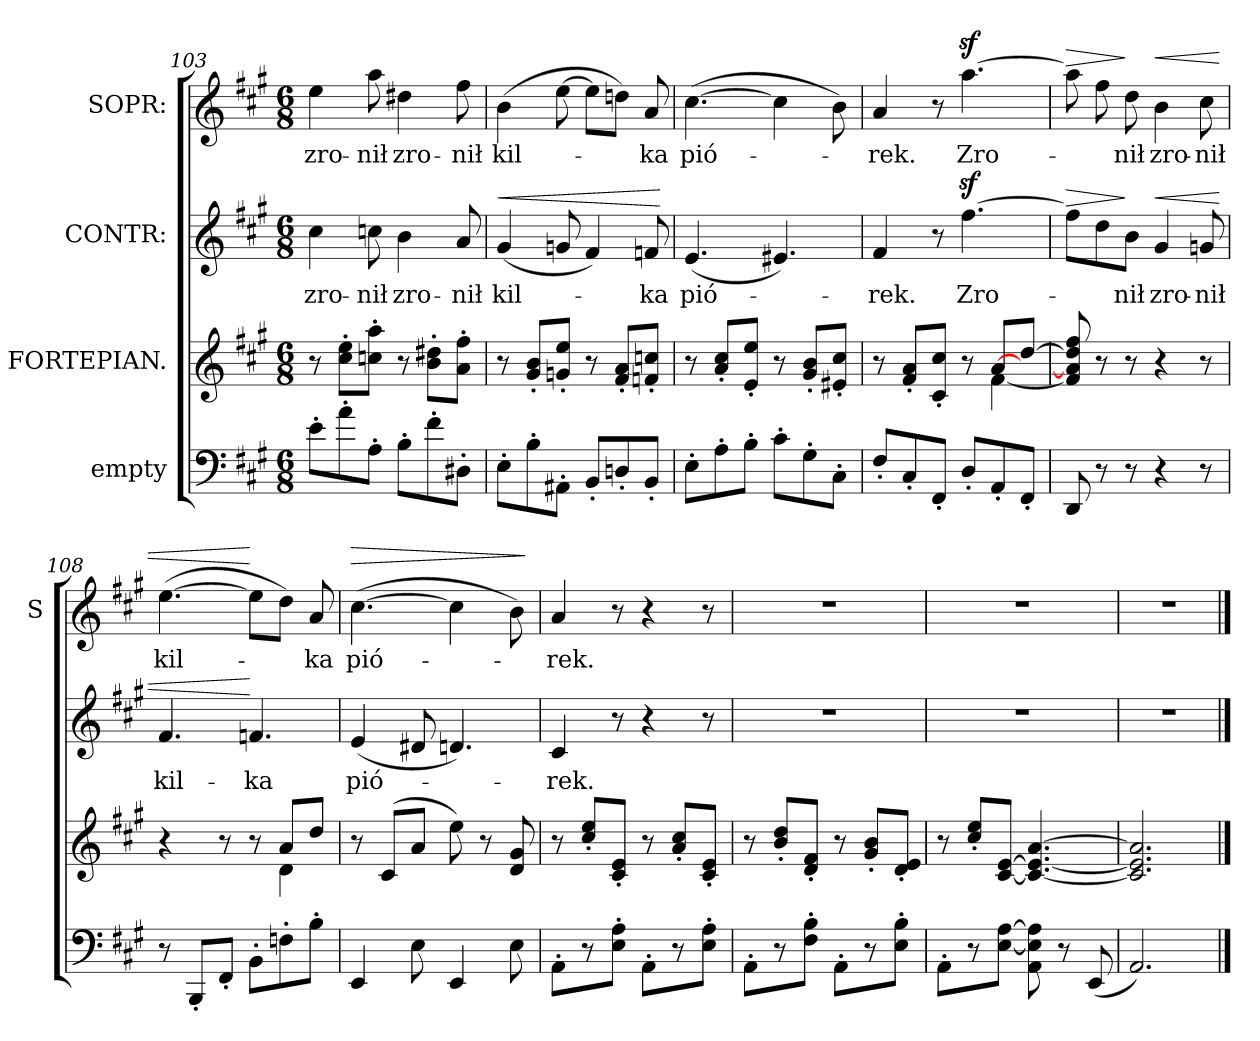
**kern	**kern	**kern	**text	**dynam	**kern	**text	**dynam
*part4	*part3	*part2	*part2	*part2	*part1	*part1	*part1
*staff4	*staff3	*staff2	*staff2	*staff2	*staff1	*staff1	*staff1
*I"empty	*I"FORTEPIAN.	*I"CONTR:	*	*	*I"SOPR:	*	*
*	*	*	*	*	*I'S	*	*
*clefF4	*clefG2	*clefG2	*	*	*clefG2	*	*
*k[f#c#g#]	*k[f#c#g#]	*k[f#c#g#]	*	*	*k[f#c#g#]	*	*
*A:	*A:	*A:	*	*	*A:	*	*
*M6/8	*M6/8	*M6/8	*	*	*M6/8	*	*
=103	=103	=103	=103	=103	=103	=103	=103
8e'\L	8r	4cc#\	zro-	.	4ee\	zro-	.
8a'\	8cc#'\ 8ee'\L	.	.	.	.	.	.
8A'\J	8ccn'\ 8aa'\J	8ccn\	-nił	.	8aa\	-nił	.
8B'\L	8r	4b\	zro-	.	4dd#X\	zro-	.
8f#'\	8b'\ 8dd#X'\L	.	.	.	.	.	.
8D#X'\J	8a'\ 8ff#'\J	8a/	-nił	.	8ff#\	-nił	.
=104	=104	=104	=104	=104	=104	=104	=104
!	!	!	!	!LO:HP:a	!	!	!
8E'\L	8r	(4g#/	kil-	<	(4b\	kil-	.
8B'\	8g#'/ 8b'/L	.	.	.	.	.	.
8AA#X'\J	8gn'/ 8ee'/J	8gn/	.	.	[8ee\	.	.
8BB'/L	8r	4f#/)	.	.	8ee\L]	.	.
8Dn'/	8f#'/ 8a'/L	.	.	.	8ddn\J)	.	.
8BB'/J	8fn'/ 8ccn'/J	8fn/	-ka	.	8a/	-ka	.
.	.	.	.	[	.	.	.
=105	=105	=105	=105	=105	=105	=105	=105
8E'\L	8r	(4.e/	pió-	.	([4.cc#\	pió-	.
8A'\	8a'/ 8cc#'/L	.	.	.	.	.	.
8B'\J	8e'/ 8ee'/J	.	.	.	.	.	.
8c#'\L	8r	4.e#X/)	.	.	4cc#\]	.	.
8G#'\	8g#'/ 8b'/L	.	.	.	.	.	.
8C#'\J	8e#X'/ 8cc#'/J	.	.	.	8b\)	.	.
=106	=106	=106	=106	=106	=106	=106	=106
*	*^	*	*	*	*	*	*
8F#'/L	8r	2ryy	4f#/	-rek.	.	4a/	-rek.	.
8C#'/	8f#'/ 8a'/L	.	.	.	.	.	.	.
8FF#'/J	8c#'/ 8cc#'/J	.	8r	.	.	8r	.	.
8D'/L	8r	.	[4.ff#z>\	Zro-	.	[4.aaz>\	Zro-	.
8AA'/	[8a/L	[4f#\	.	.	.	.	.	.
8FF#'/J	[8dd/J	.	.	.	.	.	.	.
*	*v	*v	*	*	*	*	*	*
=107	=107	=107	=107	=107	=107	=107	=107
!	!	!	!	!LO:HP:a	!	!	!LO:HP:a
8DD/	8f#]/ 8a]/ 8dd]/ 8ff#/	8ff#\L]	.	>	8aa\]	.	>
8r	8r	8dd\	.	.	8ff#\	.	.
8r	8r	8b\J	-nił	]	8dd\	-nił	]
!	!	!	!	!LO:HP:a	!	!	!LO:HP:a
4r	4r	4g#/	zro-	<	4b\	zro-	<
8r	8r	8gn/	-nił	.	8cc#\	-nił	.
=108	=108	=108	=108	=108	=108	=108	=108
*	*^	*	*	*	*	*	*
8r	4r	2ryy	4.f#/	kil-	.	([4.ee\	kil-	.
8BBB'/L	.	.	.	.	.	.	.	.
8FF#'/J	8r	.	.	.	.	.	.	.
8BB'\L	8r	.	4.fn/	-ka	[	8ee\L]	.	[
8Fn'\	8a/L	4d\	.	.	.	8dd\J)	.	.
8B'\J	8dd/J	.	.	.	.	8a/	-ka	.
*	*v	*v	*	*	*	*	*	*
=109	=109	=109	=109	=109	=109	=109	=109
!	!	!	!	!	!	!	!LO:HP:a
4EE/	8r	(4e/	pió-	.	([4.cc#\	pió-	>
.	(8c#/L	.	.	.	.	.	.
8E\	8a/J	8d#X/	.	.	.	.	.
4EE/	8ee\)	4.dn/)	.	.	4cc#\]	.	.
.	8r	.	.	.	.	.	.
8E\	8d/ 8g#/	.	.	.	8b\)	.	.
.	.	.	.	.	.	.	]
=110	=110	=110	=110	=110	=110	=110	=110
8AA'\L	8r	4c#/	-rek.	.	4a/	-rek.	.
8r	8cc#'/ 8ee'/L	.	.	.	.	.	.
8E'\ 8A'\J	8c#'/ 8e'/J	8r	.	.	8r	.	.
8AA'\L	8r	4r	.	.	4r	.	.
8r	8a'/ 8cc#'/L	.	.	.	.	.	.
8E'\ 8A'\J	8c#'/ 8e'/J	8r	.	.	8r	.	.
=111	=111	=111	=111	=111	=111	=111	=111
8AA'\L	8r	2.r	.	.	2.r	.	.
8r	8b'/ 8dd'/L	.	.	.	.	.	.
8F#'\ 8B'\J	8d'/ 8f#'/J	.	.	.	.	.	.
8AA'\L	8r	.	.	.	.	.	.
8r	8g#'/ 8b'/L	.	.	.	.	.	.
8E'\ 8B'\J	8d'/ 8e'/J	.	.	.	.	.	.
=112	=112	=112	=112	=112	=112	=112	=112
8AA'\L	8r	2.r	.	.	2.r	.	.
8r	8cc#'/ 8ee'/L	.	.	.	.	.	.
[8E\ [8A\J	[8c#/ [8e/J	.	.	.	.	.	.
8AA\ 8E]\ 8A]\	4.c#_/ 4.e_/ [4.a/	.	.	.	.	.	.
8r	.	.	.	.	.	.	.
(8EE/	.	.	.	.	.	.	.
=113	=113	=113	=113	=113	=113	=113	=113
2.AA/)	2.c#]/ 2.e]/ 2.a]/	2.r	.	.	2.r	.	.
==	==	==	==	==	==	==	==
*-	*-	*-	*-	*-	*-	*-	*-
